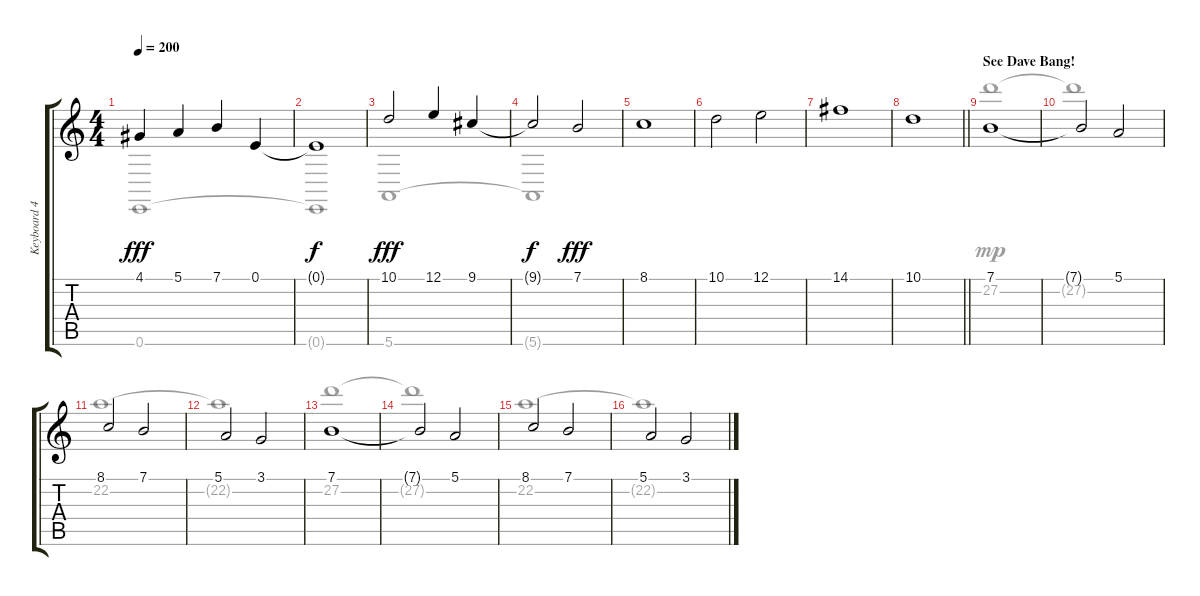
\track ("Keyboard 4" "Keyboard 4") {instrument stringensemble1}
\staff {score tabs}
\tuning (E4 B3 G3 D3 A2 E2) {hide}
\voice
\ts (4 4)
\tempo 200
\clef g2
\ks c
4.1.4{dy fff} 5.1.4 7.1.4 0.1.4 |
0.1{t}.1{dy f} |
10.1.2{dy fff} 12.1.4 9.1.4 |
9.1{t}.2{dy f} 7.1.2{dy fff} |
8.1.1 |
10.1.2 12.1.2 |
14.1.1 |
\barLineRight lightlight
10.1.1 |
\section ("" "See Dave Bang!")
7.1.1 |
7.1{t}.2 5.1.2 |
8.1.2 7.1.2 |
5.1.2 3.1.2 |
7.1.1 |
7.1{t}.2 5.1.2 |
8.1.2 7.1.2 |
5.1.2 3.1.2
\voice
\clef g2
\ottava regular
\simile none
\ks c
0.6.1{dy fff} |
0.6{t}.1{dy f} |
5.6.1{dy fff} |
5.6{t}.1{dy f} |
|
|
|
\barLineRight lightlight
|
27.2.1{dy mp} |
27.2{t}.1 |
22.2.1 |
22.2{t}.1 |
27.2.1 |
27.2{t}.1 |
22.2.1 |
22.2{t}.1
